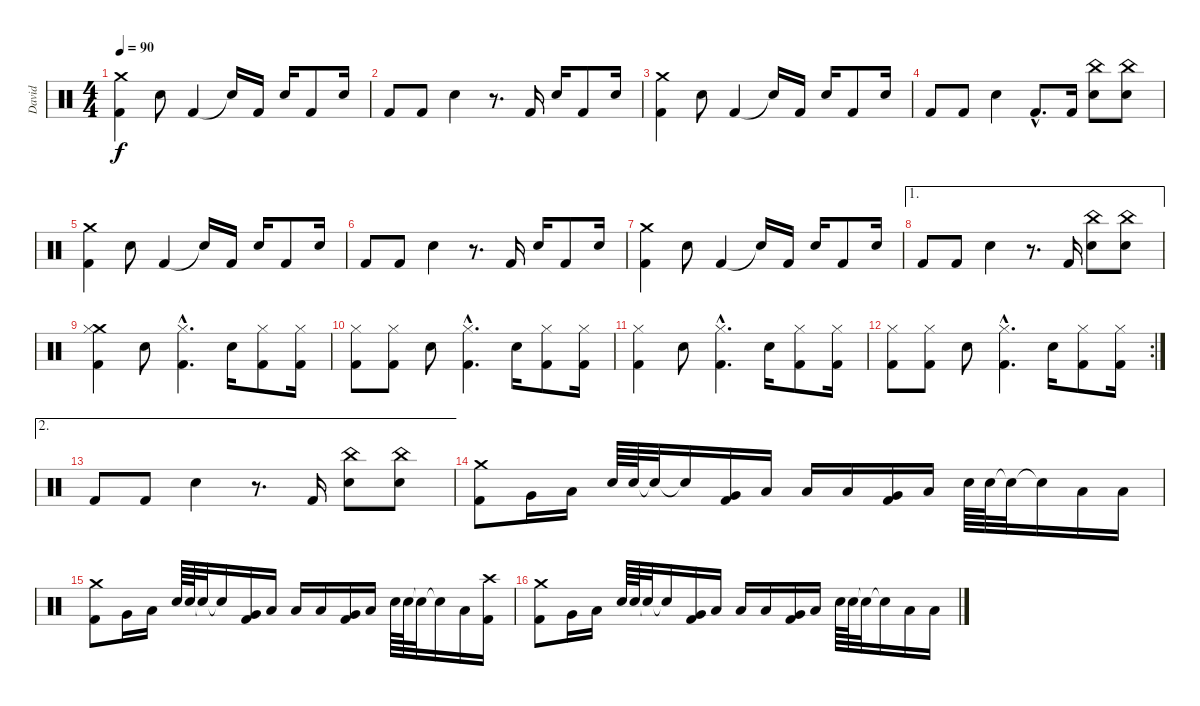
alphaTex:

\track ("David" "David") {instrument percussion}
\staff {score}
\articulation defaults
\ts (4 4)
\tempo 90
\clef neutral
\ks c
("Crash medium (hit)" "Kick (hit) 2").4{dy f} "Snare (hit) 2".8 "Kick (hit) 2".4 "Snare (hit)"{t}.16 "Kick (hit) 2".16 "Snare (hit) 2".16 "Kick (hit) 2".8 "Snare (hit) 2".16 |
"Kick (hit) 2".8 "Kick (hit) 2".8 "Snare (hit) 2".4 r.8{d} "Kick (hit) 2".16 "Snare (hit) 2".16 "Kick (hit) 2".8 "Snare (hit) 2".16 |
("Crash medium (hit)" "Kick (hit) 2").4 "Snare (hit) 2".8 "Kick (hit) 2".4 "Snare (hit)"{t}.16 "Kick (hit) 2".16 "Snare (hit) 2".16 "Kick (hit) 2".8 "Snare (hit) 2".16 |
"Kick (hit) 2".8 "Kick (hit) 2".8 "Snare (hit) 2".4 "Kick (hit) 2"{hac}.8{d} "Kick (hit) 2".16 ("China (hit)" "Snare (hit) 2").8 ("China (hit)" "Snare (hit) 2").8 |
("Crash medium (hit)" "Kick (hit) 2").4 "Snare (hit) 2".8 "Kick (hit) 2".4 "Snare (hit)"{t}.16 "Kick (hit) 2".16 "Snare (hit) 2".16 "Kick (hit) 2".8 "Snare (hit) 2".16 |
"Kick (hit) 2".8 "Kick (hit) 2".8 "Snare (hit) 2".4 r.8{d} "Kick (hit) 2".16 "Snare (hit) 2".16 "Kick (hit) 2".8 "Snare (hit) 2".16 |
("Crash medium (hit)" "Kick (hit) 2").4 "Snare (hit) 2".8 "Kick (hit) 2".4 "Snare (hit)"{t}.16 "Kick (hit) 2".16 "Snare (hit) 2".16 "Kick (hit) 2".8 "Snare (hit) 2".16 |
\ae 1 "Kick (hit) 2".8 "Kick (hit) 2".8 "Snare (hit) 2".4
r.8{d} "Kick (hit) 2".16 ("China (hit)" "Snare (hit) 2").8 ("China (hit)" "Snare (hit) 2").8 |
("Crash medium (hit)" "Hi-Hat (closed)" "Kick (hit) 2").4 "Electric Snare (hit)".8 ("Hi-Hat (closed)"{hac} "Kick (hit) 2"{hac}).4{d} "Electric Snare (hit)".16 ("Hi-Hat (closed)" "Kick (hit) 2").8 ("Hi-Hat (closed)" "Kick (hit) 2").16 |
("Hi-Hat (closed)" "Kick (hit) 2").8 ("Hi-Hat (closed)" "Kick (hit) 2").8 "Electric Snare (hit)".8 ("Hi-Hat (closed)"{hac} "Kick (hit) 2"{hac}).4{d} "Electric Snare (hit)".16 ("Hi-Hat (closed)" "Kick (hit) 2").8 ("Hi-Hat (closed)" "Kick (hit) 2").16 |
("Hi-Hat (closed)" "Kick (hit) 2").4 "Electric Snare (hit)".8 ("Hi-Hat (closed)"{hac} "Kick (hit) 2"{hac}).4{d} "Electric Snare (hit)".16 ("Hi-Hat (closed)" "Kick (hit) 2").8 ("Hi-Hat (closed)" "Kick (hit) 2").16 |
\rc 2
("Hi-Hat (closed)" "Kick (hit) 2").8 ("Hi-Hat (closed)" "Kick (hit) 2").8 "Electric Snare (hit)".8 ("Hi-Hat (closed)"{hac} "Kick (hit) 2"{hac}).4{d} "Electric Snare (hit)".16 ("Hi-Hat (closed)" "Kick (hit) 2").8 ("Hi-Hat (closed)" "Kick (hit) 2").16 |
\ae 2 "Kick (hit) 2".8 "Kick (hit) 2".8 "Snare (hit) 2".4
r.8{d} "Kick (hit) 2".16 ("China (hit)" "Snare (hit) 2").8 ("China (hit)" "Snare (hit) 2").8 |
("Crash medium (hit)" "Kick (hit) 2").8 "Very Low Tom (hit)".16 "Low Tom (hit)".16 "Snare (hit) 2".64 "Snare (hit) 2".64 "Snare (hit)"{t}.32 "Snare (hit)"{t}.16 ("Very Low Tom (hit)" "Kick (hit) 2").16 "Low Tom (hit)".16 "Low Floor Tom (hit)".16 "Low Tom (hit)".16 ("Very Low Tom (hit)" "Kick (hit) 2").16 "Low Tom (hit)".16 "Snare (hit) 2".64 "Snare (hit) 2".64 "Snare (hit)"{t}.32 "Snare (hit)"{t}.16 "Low Floor Tom (hit)".16 "Low Floor Tom (hit)".16 |
("Crash medium (hit)" "Kick (hit) 2").8 "Very Low Tom (hit)".16 "Low Tom (hit)".16 "Snare (hit) 2".64 "Snare (hit) 2".64 "Snare (hit)"{t}.32 "Snare (hit)"{t}.16 ("Very Low Tom (hit)" "Kick (hit) 2").16 "Low Tom (hit)".16 "Low Floor Tom (hit)".16 "Low Tom (hit)".16 ("Very Low Tom (hit)" "Kick (hit) 2").16 "Low Tom (hit)".16 "Snare (hit) 2".64 "Snare (hit) 2".64 "Snare (hit)"{t}.32 "Snare (hit)"{t}.16 "Low Floor Tom (hit)".16 ("Crash high (hit)" "Kick (hit) 2").16 |
("Crash medium (hit)" "Kick (hit) 2").8 "Very Low Tom (hit)".16 "Low Tom (hit)".16 "Snare (hit) 2".64 "Snare (hit) 2".64 "Snare (hit)"{t}.32 "Snare (hit)"{t}.16 ("Very Low Tom (hit)" "Kick (hit) 2").16 "Low Tom (hit)".16 "Low Floor Tom (hit)".16 "Low Tom (hit)".16 ("Very Low Tom (hit)" "Kick (hit) 2").16 "Low Tom (hit)".16 "Snare (hit) 2".64 "Snare (hit) 2".64 "Snare (hit)"{t}.32 "Snare (hit)"{t}.16 "Low Floor Tom (hit)".16 "Low Floor Tom (hit)".16
